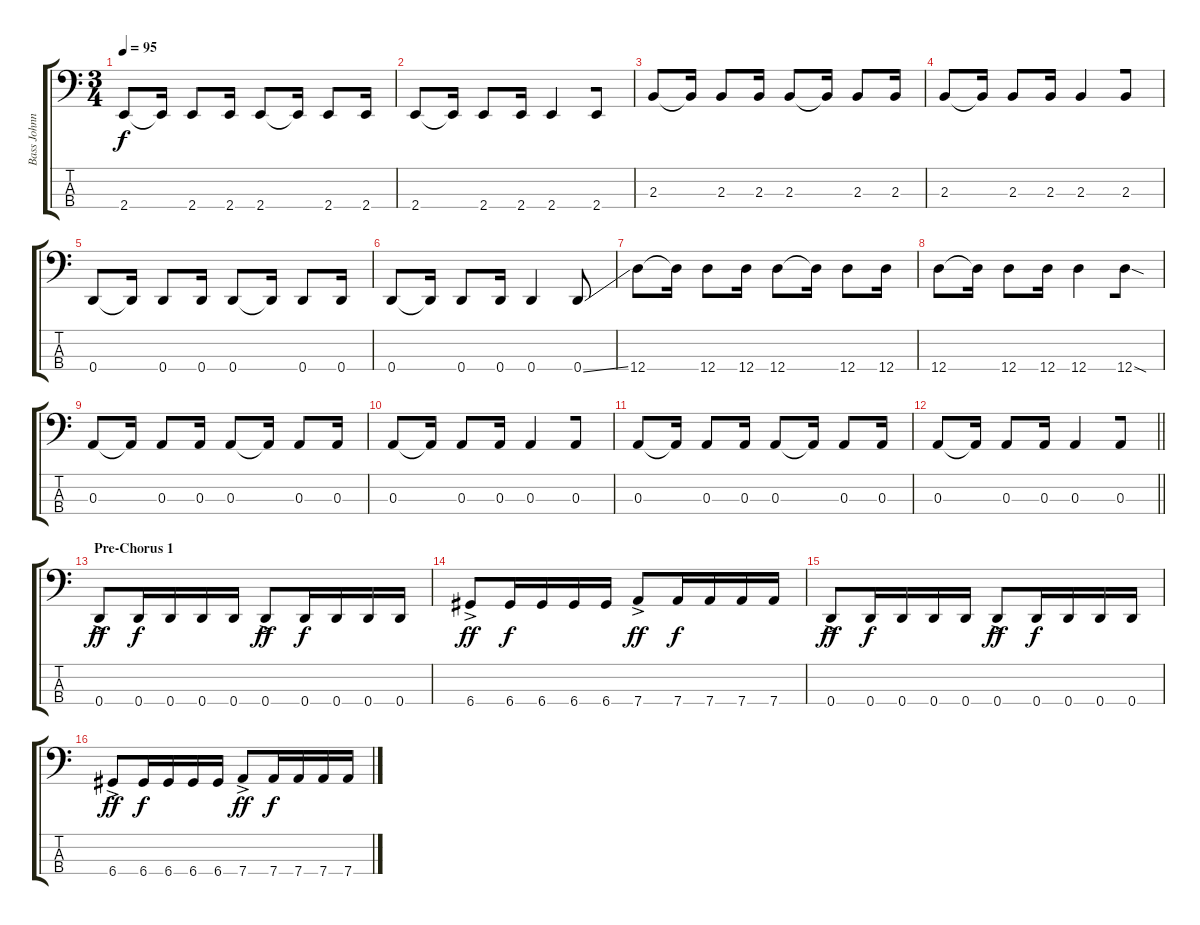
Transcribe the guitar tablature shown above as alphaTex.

\track ("Bass Johnny" "Bass Johnn") {instrument electricbassfinger}
\staff {score tabs}
\tuning (G2 D2 A1 D1) {hide}
\ts (3 4)
\tempo 95
\clef f4
\ks c
2.4.8{dy f} 2.4{t}.16{beam split} 2.4.8{beam merge} 2.4.16{beam split} 2.4.8{beam merge} 2.4{t}.16{beam split} 2.4.8 2.4.16 |
2.4.8 2.4{t}.16{beam split} 2.4.8{beam merge} 2.4.16 2.4.4{beam merge} 2.4.8 |
2.3.8 2.3{t}.16{beam split} 2.3.8{beam merge} 2.3.16{beam split} 2.3.8{beam merge} 2.3{t}.16{beam split} 2.3.8 2.3.16 |
2.3.8 2.3{t}.16{beam split} 2.3.8{beam merge} 2.3.16 2.3.4{beam merge} 2.3.8 |
0.4.8 0.4{t}.16{beam split} 0.4.8{beam merge} 0.4.16{beam split} 0.4.8{beam merge} 0.4{t}.16{beam split} 0.4.8 0.4.16 |
0.4.8 0.4{t}.16{beam split} 0.4.8{beam merge} 0.4.16 0.4.4{beam split} 0.4{ss}.8 |
12.4.8 12.4{t}.16{beam split} 12.4.8{beam merge} 12.4.16{beam split} 12.4.8{beam merge} 12.4{t}.16{beam split} 12.4.8 12.4.16 |
12.4.8 12.4{t}.16{beam split} 12.4.8{beam merge} 12.4.16 12.4.4{beam merge} 12.4{sod}.8 |
0.3.8 0.3{t}.16{beam split} 0.3.8{beam merge} 0.3.16{beam split} 0.3.8{beam merge} 0.3{t}.16{beam split} 0.3.8 0.3.16 |
0.3.8 0.3{t}.16{beam split} 0.3.8{beam merge} 0.3.16 0.3.4{beam merge} 0.3.8 |
0.3.8 0.3{t}.16{beam split} 0.3.8{beam merge} 0.3.16{beam split} 0.3.8{beam merge} 0.3{t}.16{beam split} 0.3.8 0.3.16 |
\barLineRight lightlight
0.3.8 0.3{t}.16{beam split} 0.3.8{beam merge} 0.3.16 0.3.4{beam merge} 0.3.8 |
\section ("" "Pre-Chorus 1")
0.4{ac}.8{dy ff} 0.4.16{dy f} 0.4.16{beam merge} 0.4.16 0.4.16{beam split} 0.4{ac}.8{dy ff beam merge} 0.4.16{dy f} 0.4.16 0.4.16 0.4.16 |
6.4{ac}.8{dy ff} 6.4.16{dy f} 6.4.16{beam merge} 6.4.16 6.4.16{beam split} 7.4{ac}.8{dy ff beam merge} 7.4.16{dy f} 7.4.16 7.4.16 7.4.16 |
0.4{ac}.8{dy ff} 0.4.16{dy f} 0.4.16{beam merge} 0.4.16 0.4.16{beam split} 0.4{ac}.8{dy ff beam merge} 0.4.16{dy f} 0.4.16 0.4.16 0.4.16 |
6.4{ac}.8{dy ff} 6.4.16{dy f} 6.4.16{beam merge} 6.4.16 6.4.16{beam split} 7.4{ac}.8{dy ff beam merge} 7.4.16{dy f} 7.4.16 7.4.16 7.4.16
